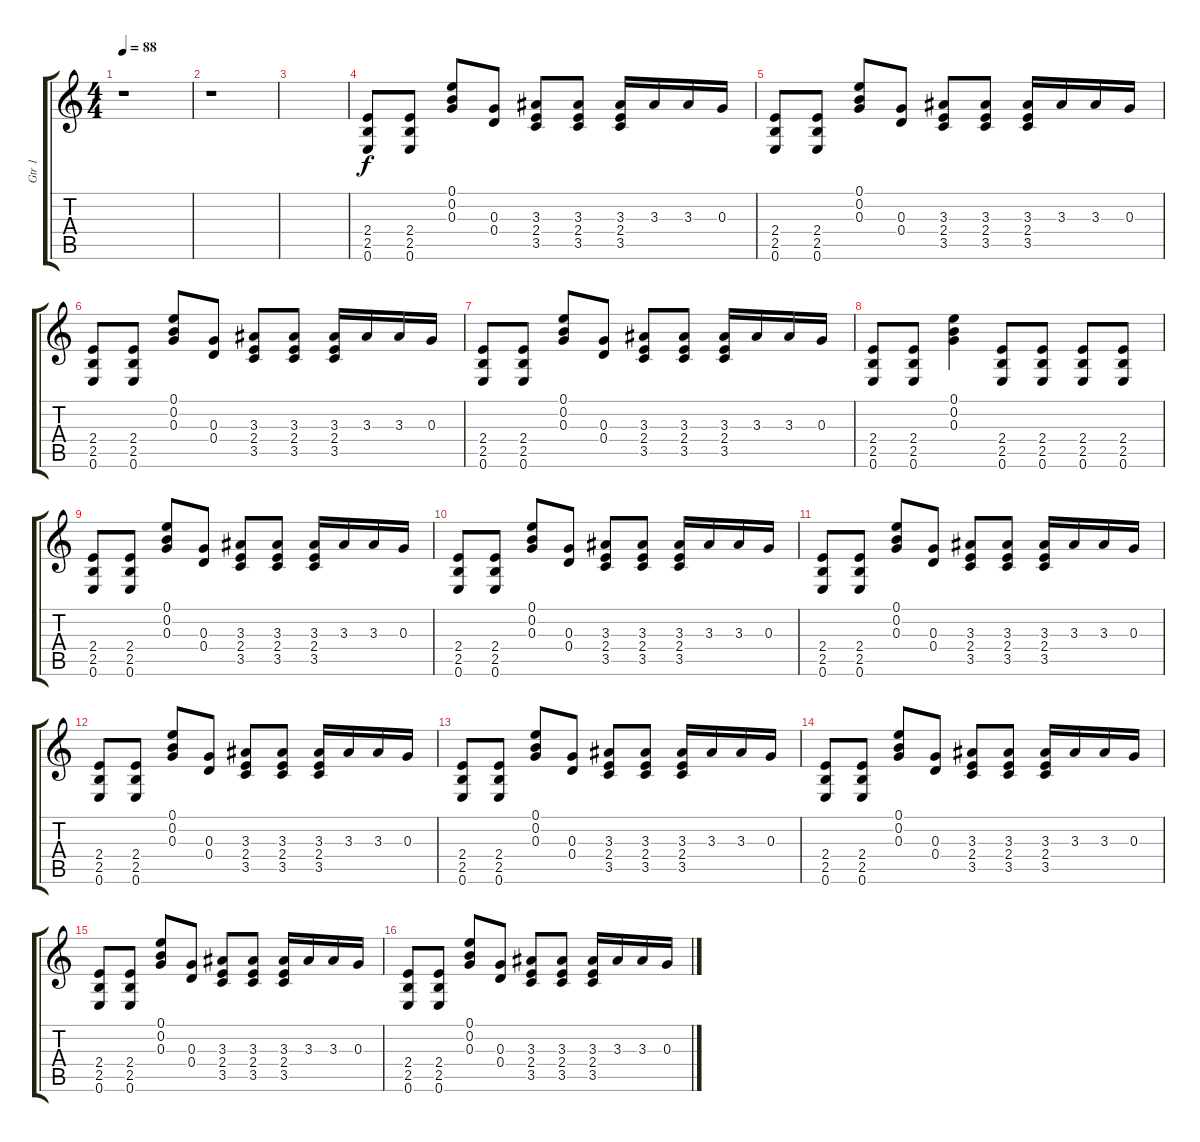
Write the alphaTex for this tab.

\track ("Gtr 1" "Gtr 1") {instrument distortionguitar}
\staff {score tabs}
\tuning (E4 B3 G3 D3 A2 E2) {hide}
\ts (4 4)
\tempo 88
\clef g2
\ks c
r.1{dy f} |
r.1 |
|
(2.4 2.5 0.6).8 (2.4 2.5 0.6).8 (0.1 0.2 0.3).8 (0.3 0.4).8 (3.3 2.4 3.5).8 (3.3 2.4 3.5).8 (3.3 2.4 3.5).16 3.3.16 3.3.16 0.3.16 |
(2.4 2.5 0.6).8 (2.4 2.5 0.6).8 (0.1 0.2 0.3).8 (0.3 0.4).8 (3.3 2.4 3.5).8 (3.3 2.4 3.5).8 (3.3 2.4 3.5).16 3.3.16 3.3.16 0.3.16 |
(2.4 2.5 0.6).8 (2.4 2.5 0.6).8 (0.1 0.2 0.3).8 (0.3 0.4).8 (3.3 2.4 3.5).8 (3.3 2.4 3.5).8 (3.3 2.4 3.5).16 3.3.16 3.3.16 0.3.16 |
(2.4 2.5 0.6).8 (2.4 2.5 0.6).8 (0.1 0.2 0.3).8 (0.3 0.4).8 (3.3 2.4 3.5).8 (3.3 2.4 3.5).8 (3.3 2.4 3.5).16 3.3.16 3.3.16 0.3.16 |
(2.4 2.5 0.6).8 (2.4 2.5 0.6).8 (0.1 0.2 0.3).4 (2.4 2.5 0.6).8 (2.4 2.5 0.6).8 (2.4 2.5 0.6).8 (2.4 2.5 0.6).8 |
(2.4 2.5 0.6).8 (2.4 2.5 0.6).8 (0.1 0.2 0.3).8 (0.3 0.4).8 (3.3 2.4 3.5).8 (3.3 2.4 3.5).8 (3.3 2.4 3.5).16 3.3.16 3.3.16 0.3.16 |
(2.4 2.5 0.6).8 (2.4 2.5 0.6).8 (0.1 0.2 0.3).8 (0.3 0.4).8 (3.3 2.4 3.5).8 (3.3 2.4 3.5).8 (3.3 2.4 3.5).16 3.3.16 3.3.16 0.3.16 |
(2.4 2.5 0.6).8 (2.4 2.5 0.6).8 (0.1 0.2 0.3).8 (0.3 0.4).8 (3.3 2.4 3.5).8 (3.3 2.4 3.5).8 (3.3 2.4 3.5).16 3.3.16 3.3.16 0.3.16 |
(2.4 2.5 0.6).8 (2.4 2.5 0.6).8 (0.1 0.2 0.3).8 (0.3 0.4).8 (3.3 2.4 3.5).8 (3.3 2.4 3.5).8 (3.3 2.4 3.5).16 3.3.16 3.3.16 0.3.16 |
(2.4 2.5 0.6).8 (2.4 2.5 0.6).8 (0.1 0.2 0.3).8 (0.3 0.4).8 (3.3 2.4 3.5).8 (3.3 2.4 3.5).8 (3.3 2.4 3.5).16 3.3.16 3.3.16 0.3.16 |
(2.4 2.5 0.6).8 (2.4 2.5 0.6).8 (0.1 0.2 0.3).8 (0.3 0.4).8 (3.3 2.4 3.5).8 (3.3 2.4 3.5).8 (3.3 2.4 3.5).16 3.3.16 3.3.16 0.3.16 |
(2.4 2.5 0.6).8 (2.4 2.5 0.6).8 (0.1 0.2 0.3).8 (0.3 0.4).8 (3.3 2.4 3.5).8 (3.3 2.4 3.5).8 (3.3 2.4 3.5).16 3.3.16 3.3.16 0.3.16 |
(2.4 2.5 0.6).8 (2.4 2.5 0.6).8 (0.1 0.2 0.3).8 (0.3 0.4).8 (3.3 2.4 3.5).8 (3.3 2.4 3.5).8 (3.3 2.4 3.5).16 3.3.16 3.3.16 0.3.16
